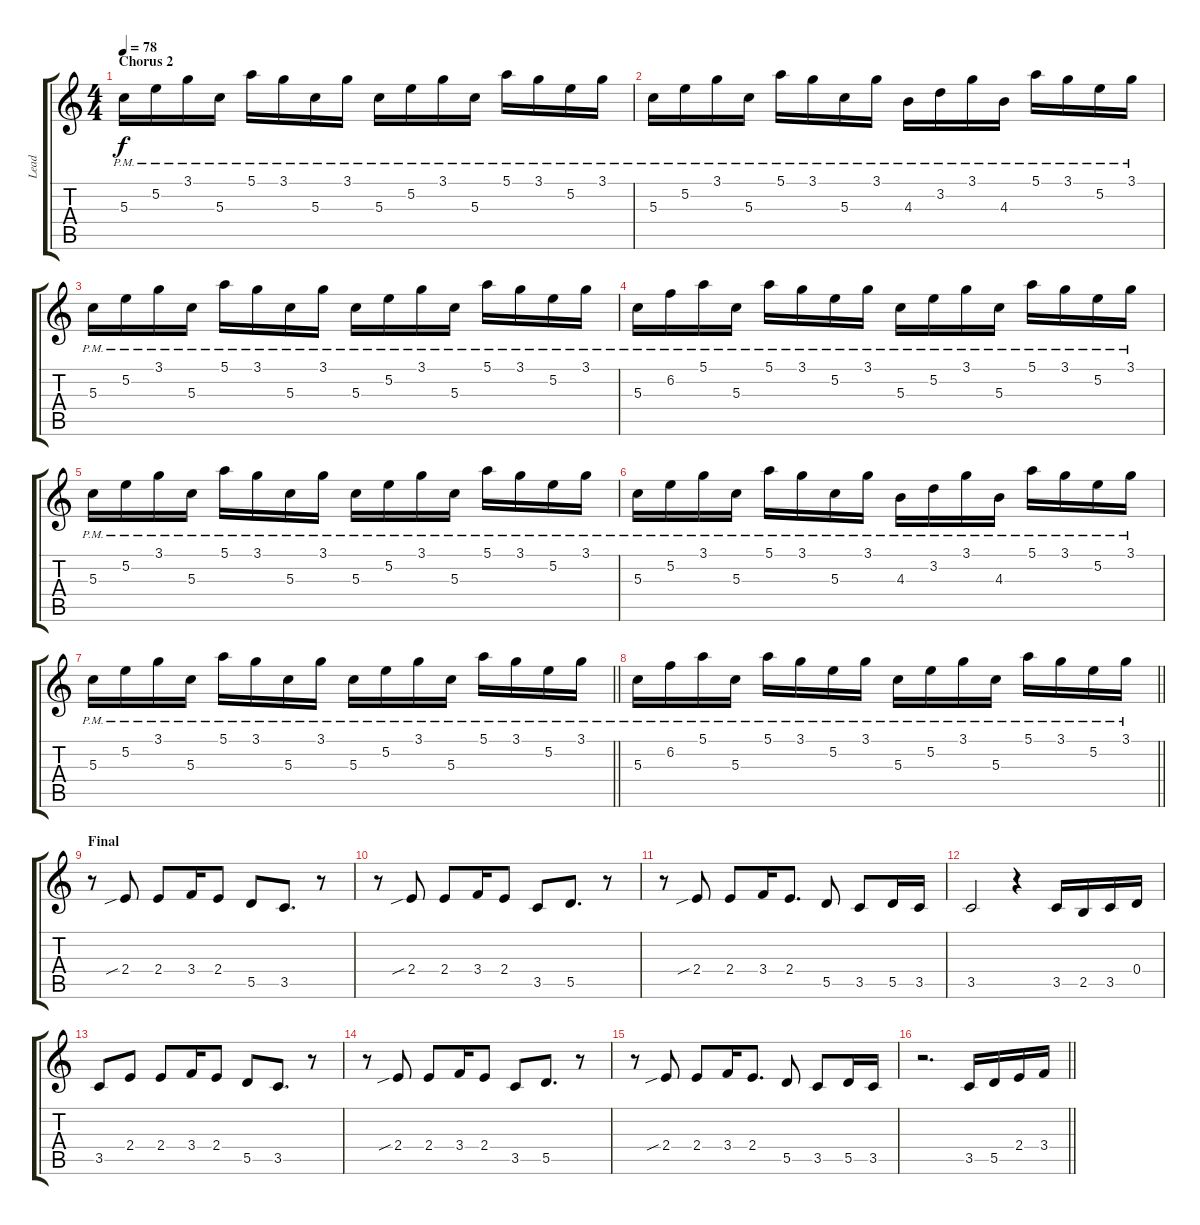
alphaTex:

\track ("Lead" "Lead") {instrument acousticguitarsteel}
\staff {score tabs}
\tuning (E4 B3 G3 D3 A2 E2) {hide}
\ts (4 4)
\section ("" "Chorus 2")
\tempo 78
\clef g2
\ks c
5.3{pm}.16{dy f instrument acousticguitarsteel} 5.2{pm}.16 3.1{pm}.16 5.3{pm}.16 5.1{pm}.16 3.1{pm}.16 5.3{pm}.16 3.1{pm}.16 5.3{pm}.16 5.2{pm}.16 3.1{pm}.16 5.3{pm}.16 5.1{pm}.16 3.1{pm}.16 5.2{pm}.16 3.1{pm}.16 |
5.3{pm}.16 5.2{pm}.16 3.1{pm}.16 5.3{pm}.16 5.1{pm}.16 3.1{pm}.16 5.3{pm}.16 3.1{pm}.16 4.3{pm}.16 3.2{pm}.16 3.1{pm}.16 4.3{pm}.16 5.1{pm}.16 3.1{pm}.16 5.2{pm}.16 3.1{pm}.16 |
5.3{pm}.16 5.2{pm}.16 3.1{pm}.16 5.3{pm}.16 5.1{pm}.16 3.1{pm}.16 5.3{pm}.16 3.1{pm}.16 5.3{pm}.16 5.2{pm}.16 3.1{pm}.16 5.3{pm}.16 5.1{pm}.16 3.1{pm}.16 5.2{pm}.16 3.1{pm}.16 |
5.3{pm}.16 6.2{pm}.16 5.1{pm}.16 5.3{pm}.16 5.1{pm}.16 3.1{pm}.16 5.2{pm}.16 3.1{pm}.16 5.3{pm}.16 5.2{pm}.16 3.1{pm}.16 5.3{pm}.16 5.1{pm}.16 3.1{pm}.16 5.2{pm}.16 3.1{pm}.16 |
5.3{pm}.16 5.2{pm}.16 3.1{pm}.16 5.3{pm}.16 5.1{pm}.16 3.1{pm}.16 5.3{pm}.16 3.1{pm}.16 5.3{pm}.16 5.2{pm}.16 3.1{pm}.16 5.3{pm}.16 5.1{pm}.16 3.1{pm}.16 5.2{pm}.16 3.1{pm}.16 |
5.3{pm}.16 5.2{pm}.16 3.1{pm}.16 5.3{pm}.16 5.1{pm}.16 3.1{pm}.16 5.3{pm}.16 3.1{pm}.16 4.3{pm}.16 3.2{pm}.16 3.1{pm}.16 4.3{pm}.16 5.1{pm}.16 3.1{pm}.16 5.2{pm}.16 3.1{pm}.16 |
\barLineRight lightlight
5.3{pm}.16 5.2{pm}.16 3.1{pm}.16 5.3{pm}.16 5.1{pm}.16 3.1{pm}.16 5.3{pm}.16 3.1{pm}.16 5.3{pm}.16 5.2{pm}.16 3.1{pm}.16 5.3{pm}.16 5.1{pm}.16 3.1{pm}.16 5.2{pm}.16 3.1{pm}.16 |
\barLineRight lightlight
5.3{pm}.16 6.2{pm}.16 5.1{pm}.16 5.3{pm}.16 5.1{pm}.16 3.1{pm}.16 5.2{pm}.16 3.1{pm}.16 5.3{pm}.16 5.2{pm}.16 3.1{pm}.16 5.3{pm}.16 5.1{pm}.16 3.1{pm}.16 5.2{pm}.16 3.1{pm}.16 |
\section ("" "Final")
r.8{instrument overdrivenguitar} 2.4{sib}.8 2.4.8 3.4.16 2.4.8 5.5.8 3.5.8{d} r.8 |
r.8 2.4{sib}.8 2.4.8 3.4.16 2.4.8 3.5.8 5.5.8{d} r.8 |
r.8 2.4{sib}.8 2.4.8 3.4.16 2.4.8{d} 5.5.8 3.5.8 5.5.16 3.5.16 |
3.5.2 r.4 3.5.16 2.5.16 3.5.16 0.4.16 |
3.5.8{instrument overdrivenguitar} 2.4.8 2.4.8 3.4.16 2.4.8 5.5.8 3.5.8{d} r.8 |
r.8 2.4{sib}.8 2.4.8 3.4.16 2.4.8 3.5.8 5.5.8{d} r.8 |
r.8 2.4{sib}.8 2.4.8 3.4.16 2.4.8{d} 5.5.8 3.5.8 5.5.16 3.5.16 |
\barLineRight lightlight
r.2{d instrument overdrivenguitar} 3.5.16 5.5.16 2.4.16 3.4.16
